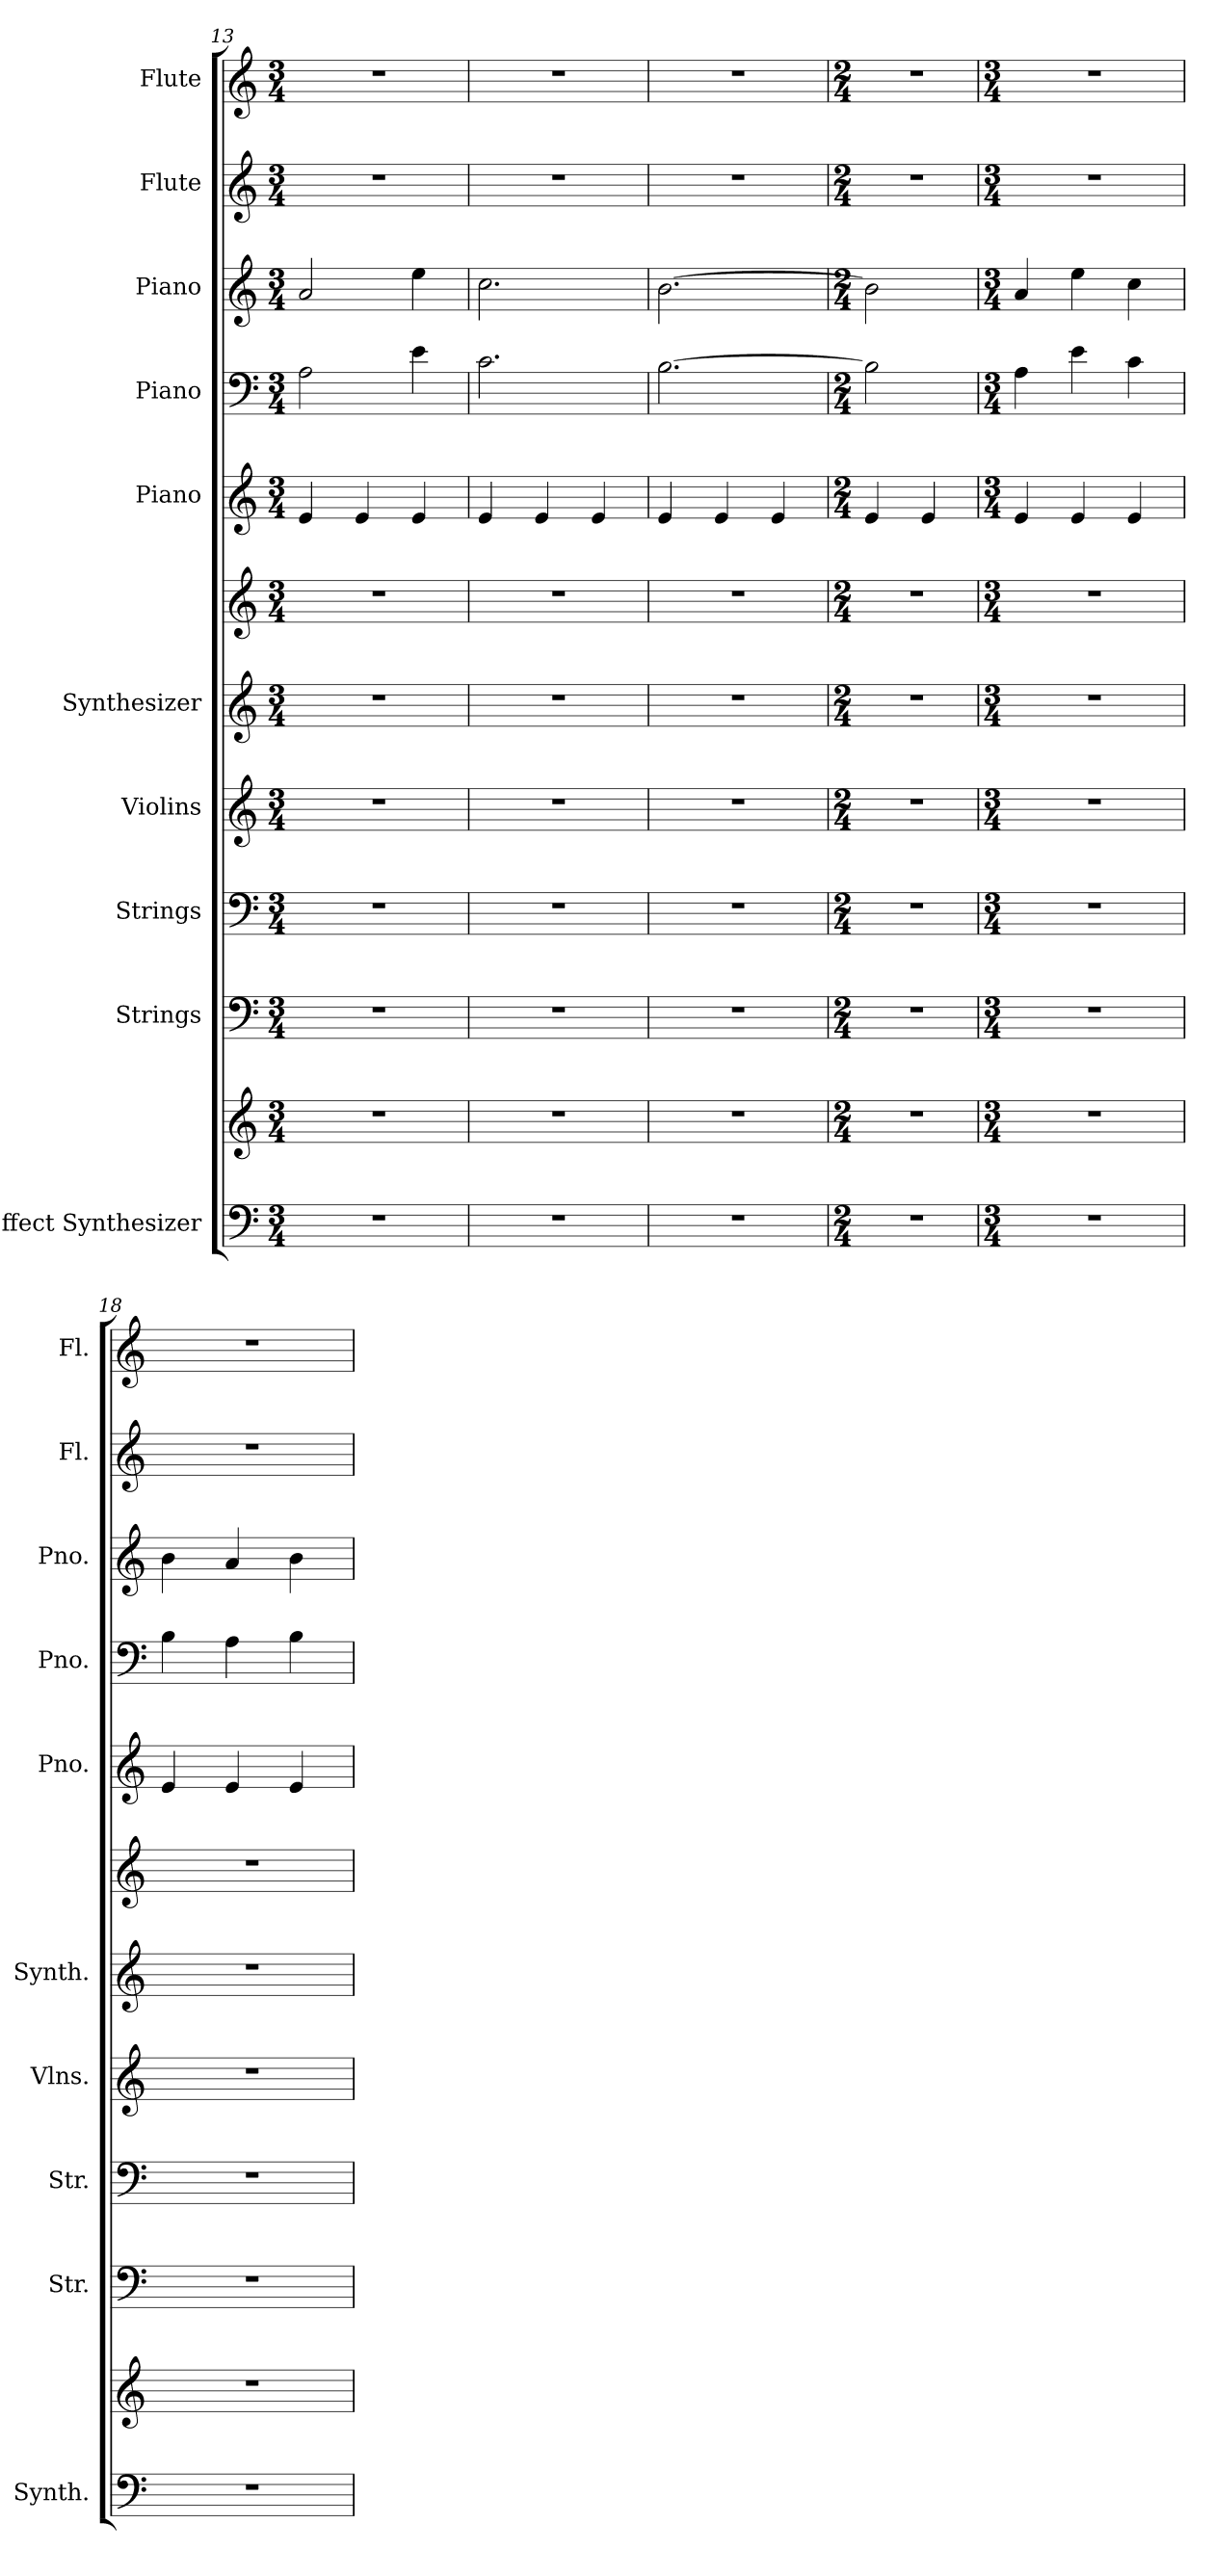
**kern	**kern	**kern	**kern	**kern	**kern	**kern	**kern	**kern	**kern	**kern	**kern
*part10	*part10	*part9	*part8	*part7	*part6	*part6	*part5	*part4	*part3	*part2	*part1
*staff12	*staff11	*staff10	*staff9	*staff8	*staff7	*staff6	*staff5	*staff4	*staff3	*staff2	*staff1
*I"Effect Synthesizer	*	*I"Strings	*I"Strings	*I"Violins	*I"Synthesizer	*	*I"Piano	*I"Piano	*I"Piano	*I"Flute	*I"Flute
*I'Synth.	*	*I'Str.	*I'Str.	*I'Vlns.	*I'Synth.	*	*I'Pno.	*I'Pno.	*I'Pno.	*I'Fl.	*I'Fl.
*clefF4	*clefG2	*clefF4	*clefF4	*clefG2	*clefG2	*clefG2	*clefG2	*clefF4	*clefG2	*clefG2	*clefG2
*k[]	*k[]	*k[]	*k[]	*k[]	*k[]	*k[]	*k[]	*k[]	*k[]	*k[]	*k[]
*M3/4	*M3/4	*M3/4	*M3/4	*M3/4	*M3/4	*M3/4	*M3/4	*M3/4	*M3/4	*M3/4	*M3/4
=13	=13	=13	=13	=13	=13	=13	=13	=13	=13	=13	=13
2.r	2.r	2.r	2.r	2.r	2.r	2.r	4e/	2A\	2a/	2.r	2.r
.	.	.	.	.	.	.	4e/	.	.	.	.
.	.	.	.	.	.	.	4e/	4e\	4ee\	.	.
=14	=14	=14	=14	=14	=14	=14	=14	=14	=14	=14	=14
2.r	2.r	2.r	2.r	2.r	2.r	2.r	4e/	2.c\	2.cc\	2.r	2.r
.	.	.	.	.	.	.	4e/	.	.	.	.
.	.	.	.	.	.	.	4e/	.	.	.	.
=15	=15	=15	=15	=15	=15	=15	=15	=15	=15	=15	=15
2.r	2.r	2.r	2.r	2.r	2.r	2.r	4e/	[2.B\	[2.b\	2.r	2.r
.	.	.	.	.	.	.	4e/	.	.	.	.
.	.	.	.	.	.	.	4e/	.	.	.	.
=16	=16	=16	=16	=16	=16	=16	=16	=16	=16	=16	=16
*M2/4	*M2/4	*M2/4	*M2/4	*M2/4	*M2/4	*M2/4	*M2/4	*M2/4	*M2/4	*M2/4	*M2/4
2r	2r	2r	2r	2r	2r	2r	4e/	2B\]	2b\]	2r	2r
.	.	.	.	.	.	.	4e/	.	.	.	.
=17	=17	=17	=17	=17	=17	=17	=17	=17	=17	=17	=17
*M3/4	*M3/4	*M3/4	*M3/4	*M3/4	*M3/4	*M3/4	*M3/4	*M3/4	*M3/4	*M3/4	*M3/4
2.r	2.r	2.r	2.r	2.r	2.r	2.r	4e/	4A\	4a/	2.r	2.r
.	.	.	.	.	.	.	4e/	4e\	4ee\	.	.
.	.	.	.	.	.	.	4e/	4c\	4cc\	.	.
!!LO:PB:g=z
=18	=18	=18	=18	=18	=18	=18	=18	=18	=18	=18	=18
2.r	2.r	2.r	2.r	2.r	2.r	2.r	4e/	4B\	4b\	2.r	2.r
.	.	.	.	.	.	.	4e/	4A\	4a/	.	.
.	.	.	.	.	.	.	4e/	4B\	4b\	.	.
=	=	=	=	=	=	=	=	=	=	=	=
*-	*-	*-	*-	*-	*-	*-	*-	*-	*-	*-	*-
